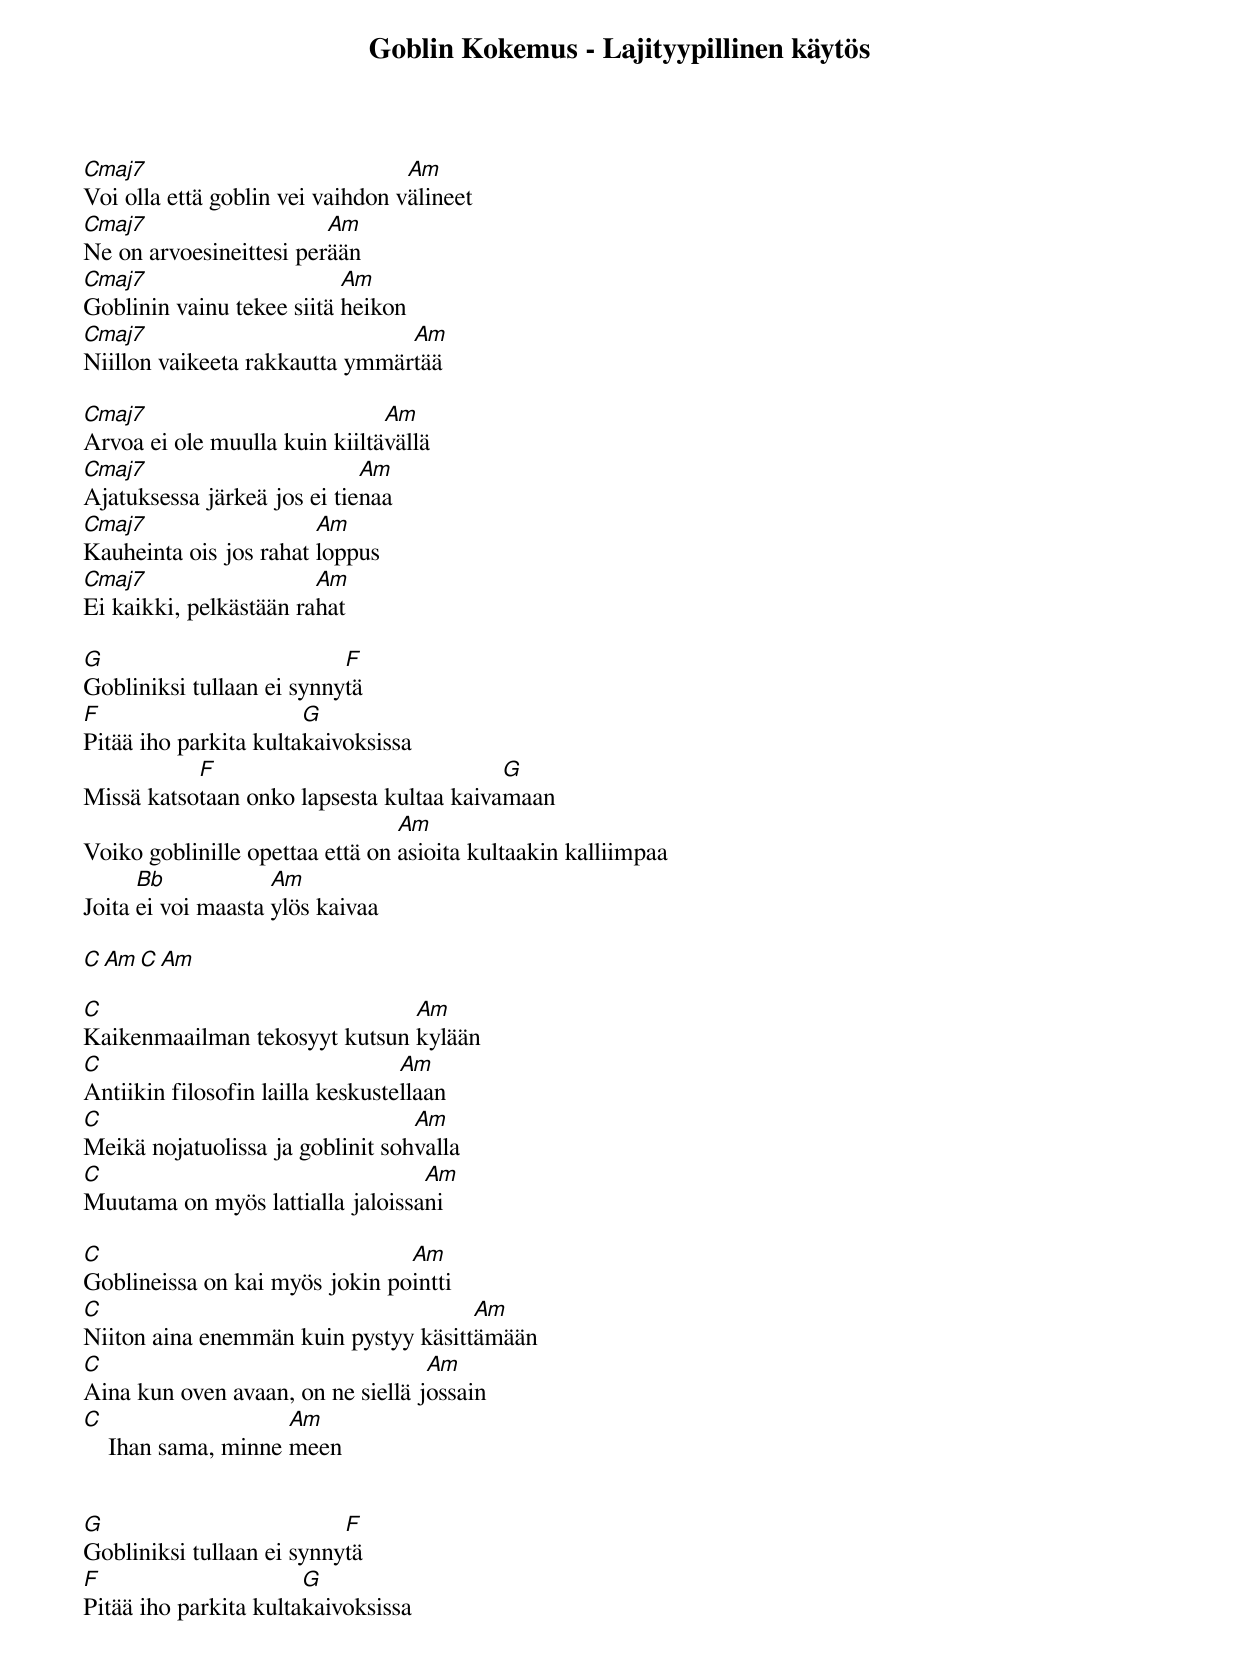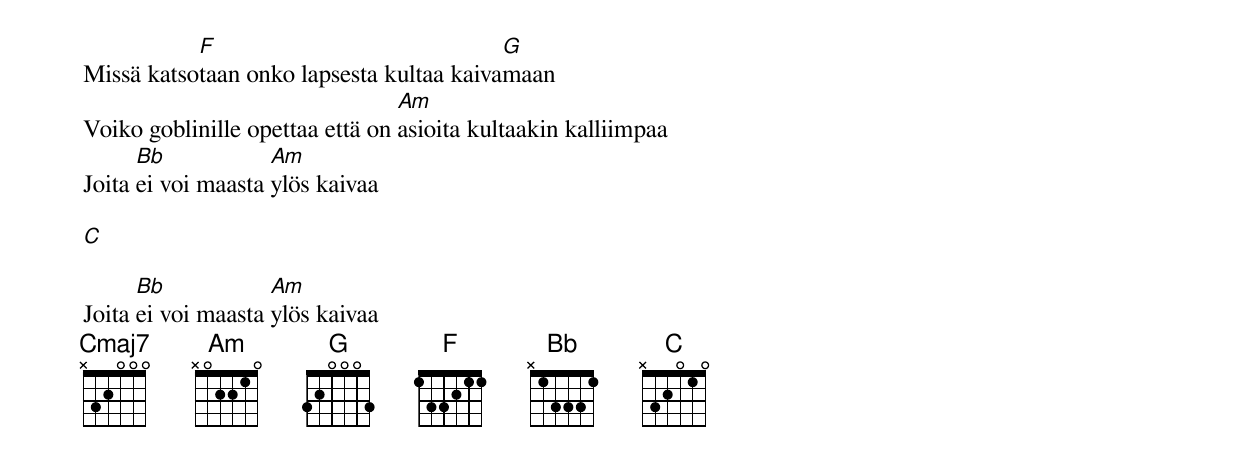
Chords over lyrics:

Goblin Kokemus - Lajityypillinen käytös

Cmaj7                             Am
Voi olla että goblin vei vaihdon välineet
Cmaj7                    Am
Ne on arvoesineittesi perään
Cmaj7                      Am
Goblinin vainu tekee siitä heikon
Cmaj7                           Am
Niillon vaikeeta rakkautta ymmärtää

Cmaj7                          Am
Arvoa ei ole muulla kuin kiiltävällä
Cmaj7                        Am
Ajatuksessa järkeä jos ei tienaa
Cmaj7                   Am
Kauheinta ois jos rahat loppus
Cmaj7                   Am
Ei kaikki, pelkästään rahat

G                          F
Gobliniksi tullaan ei synnytä
F                      G
Pitää iho parkita kultakaivoksissa
           F                              G
Missä katsotaan onko lapsesta kultaa kaivamaan
                                 Am
Voiko goblinille opettaa että on asioita kultaakin kalliimpaa
      Bb            Am
Joita ei voi maasta ylös kaivaa

C Am C Am

C                              Am
Kaikenmaailman tekosyyt kutsun kylään
C                                 Am
Antiikin filosofin lailla keskustellaan
C                                 Am
Meikä nojatuolissa ja goblinit sohvalla
C                                 Am
Muutama on myös lattialla jaloissani

C                               Am
Goblineissa on kai myös jokin pointti
C                                     Am
Niiton aina enemmän kuin pystyy käsittämään
C                                  Am
Aina kun oven avaan, on ne siellä jossain
C                    Am
    Ihan sama, minne meen


G                          F
Gobliniksi tullaan ei synnytä
F                      G
Pitää iho parkita kultakaivoksissa
           F                              G
Missä katsotaan onko lapsesta kultaa kaivamaan
                                 Am
Voiko goblinille opettaa että on asioita kultaakin kalliimpaa
      Bb            Am
Joita ei voi maasta ylös kaivaa

      C

      Bb            Am
Joita ei voi maasta ylös kaivaa
